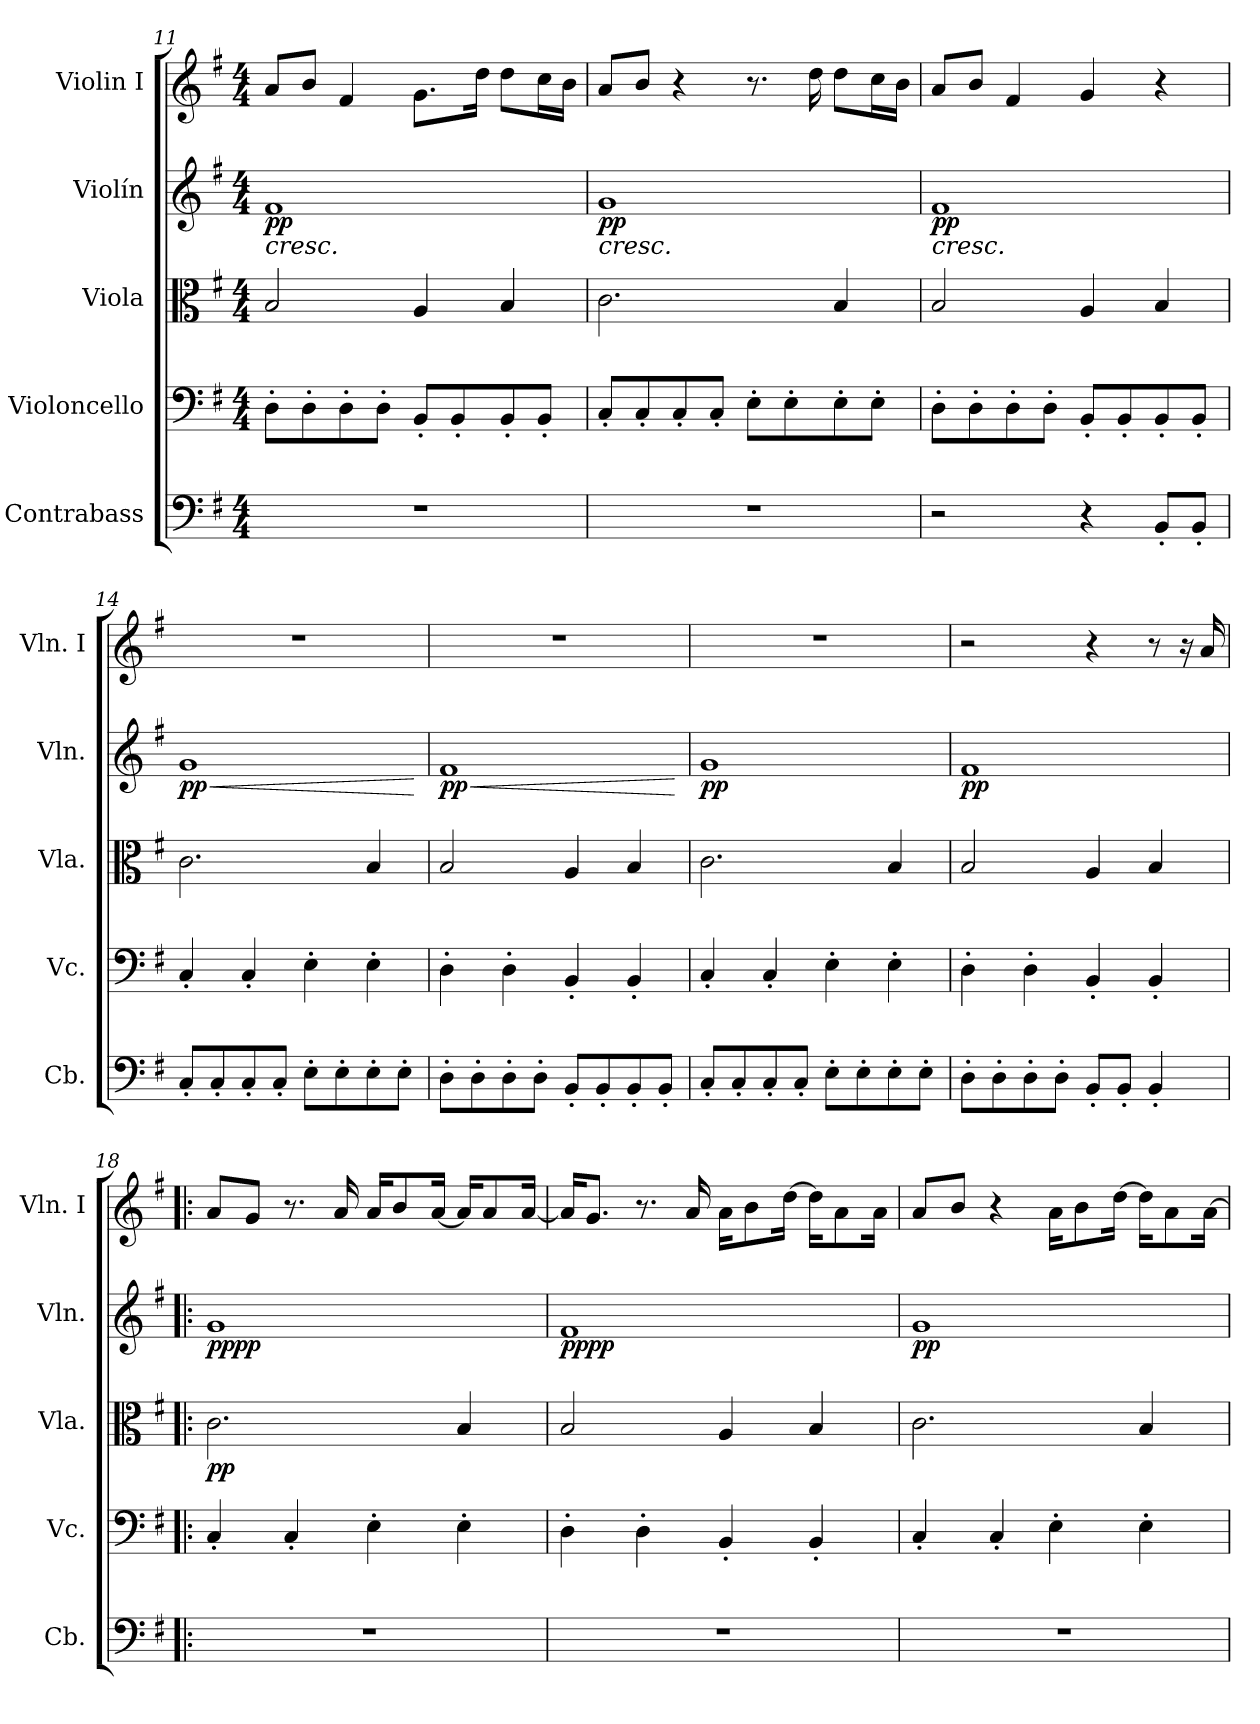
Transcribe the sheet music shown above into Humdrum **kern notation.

**kern	**kern	**kern	**dynam	**kern	**dynam	**kern
*part5	*part4	*part3	*part3	*part2	*part2	*part1
*staff5	*staff4	*staff3	*staff3	*staff2	*staff2	*staff1
*I"Contrabass	*I"Violoncello	*I"Viola	*	*I"Violín	*	*I"Violin I
*I'Cb.	*I'Vc.	*I'Vla.	*	*I'Vln.	*	*I'Vln. I
*clefF4	*clefF4	*clefC3	*	*clefG2	*	*clefG2
*ITrd7c12	*	*	*	*	*	*
*k[f#]	*k[f#]	*k[f#]	*	*k[f#]	*	*k[f#]
*M4/4	*M4/4	*M4/4	*	*M4/4	*	*M4/4
=11	=11	=11	=11	=11	=11	=11
!	!	!	!	!	!LO:HP:b	!
!	!	!	!	!	!LO:DY:n=1:b	!
1r	8D'\L	2B/	.	1f#	< pp	8a/L
.	8D'\	.	.	.	.	8b/J
.	8D'\	.	.	.	.	4f#/
.	8D'\J	.	.	.	.	.
.	8BB'/L	4A/	.	.	.	8.g\L
.	8BB'/	.	.	.	.	.
.	.	.	.	.	.	16dd\Jk
.	8BB'/	4B/	.	.	.	8dd\L
.	8BB'/J	.	.	.	.	16cc\L
.	.	.	.	.	.	16b\JJ
=12	=12	=12	=12	=12	=12	=12
!	!	!	!	!	!LO:HP:b	!
!	!	!	!	!	!LO:HP:n=1:b	!
!	!	!	!	!	!LO:DY:n=1:b	!
1r	8C'/L	2.c\	.	1g	< < pp	8a/L
.	8C'/	.	.	.	.	8b/J
.	8C'/	.	.	.	.	4r
.	8C'/J	.	.	.	.	.
.	8E'\L	.	.	.	.	8.r
.	8E'\	.	.	.	.	.
.	.	.	.	.	.	16dd\
.	8E'\	4B/	.	.	.	8dd\L
.	8E'\J	.	.	.	.	16cc\L
.	.	.	.	.	.	16b\JJ
=13	=13	=13	=13	=13	=13	=13
!	!	!	!	!	!LO:HP:b	!
!	!	!	!	!	!LO:HP:n=1:b	!
!	!	!	!	!	!LO:DY:n=1:b	!
2r	8D'\L	2B/	.	1f#	< < pp	8a/L
.	8D'\	.	.	.	.	8b/J
.	8D'\	.	.	.	.	4f#/
.	8D'\J	.	.	.	.	.
4r	8BB'/L	4A/	.	.	.	4g/
.	8BB'/	.	.	.	.	.
8BBB'/L	8BB'/	4B/	.	.	.	4r
8BBB'/J	8BB'/J	.	.	.	.	.
!!LO:LB:g=z
=14	=14	=14	=14	=14	=14	=14
!	!	!	!	!	!LO:HP:b	!
!	!	!	!	!	!LO:DY:n=1:b	!
8CC'/L	4C'/	2.c\	.	1g	< pp	1r
8CC'/	.	.	.	.	.	.
8CC'/	4C'/	.	.	.	.	.
8CC'/J	.	.	.	.	.	.
8EE'\L	4E'\	.	.	.	.	.
8EE'\	.	.	.	.	.	.
8EE'\	4E'\	4B/	.	.	.	.
8EE'\J	.	.	.	.	.	.
.	.	.	.	.	[	.
=15	=15	=15	=15	=15	=15	=15
!	!	!	!	!	!LO:HP:b	!
!	!	!	!	!	!LO:DY:n=1:b	!
8DD'\L	4D'\	2B/	.	1f#	< pp	1r
8DD'\	.	.	.	.	.	.
8DD'\	4D'\	.	.	.	.	.
8DD'\J	.	.	.	.	.	.
8BBB'/L	4BB'/	4A/	.	.	.	.
8BBB'/	.	.	.	.	.	.
8BBB'/	4BB'/	4B/	.	.	.	.
8BBB'/J	.	.	.	.	.	.
.	.	.	.	.	[	.
=16	=16	=16	=16	=16	=16	=16
!	!	!	!	!	!LO:DY:b	!
8CC'/L	4C'/	2.c\	.	1g	pp	1r
8CC'/	.	.	.	.	.	.
8CC'/	4C'/	.	.	.	.	.
8CC'/J	.	.	.	.	.	.
8EE'\L	4E'\	.	.	.	.	.
8EE'\	.	.	.	.	.	.
8EE'\	4E'\	4B/	.	.	.	.
8EE'\J	.	.	.	.	.	.
.	.	.	.	.	[	.
=17	=17	=17	=17	=17	=17	=17
!	!	!	!	!	!LO:DY:b	!
8DD'\L	4D'\	2B/	.	1f#	pp	2r
8DD'\	.	.	.	.	.	.
8DD'\	4D'\	.	.	.	.	.
8DD'\J	.	.	.	.	.	.
8BBB'/L	4BB'/	4A/	.	.	.	4r
8BBB'/J	.	.	.	.	.	.
4BBB'/	4BB'/	4B/	.	.	.	8r
.	.	.	.	.	.	16r
.	.	.	.	.	.	16a/
.	.	.	.	.	[	.
!!LO:PB:g=z
=18!|:	=18!|:	=18!|:	=18!|:	=18!|:	=18!|:	=18!|:
!	!	!	!LO:DY:b	!	!	!
!	!	!	!LO:DY:n=1:b	!	!LO:DY:b	!
!	!	!	!	!	!LO:DY:n=1:b	!
1r	4C'/	2.c\	p p	1g	pp pp	8a/L
.	.	.	.	.	.	8g/J
.	4C'/	.	.	.	.	8.r
.	.	.	.	.	.	16a/
.	4E'\	.	.	.	.	16a/KL
.	.	.	.	.	.	8b/
.	.	.	.	.	.	[16a/Jk
.	4E'\	4B/	.	.	.	16a/KL]
.	.	.	.	.	.	8a/
.	.	.	.	.	.	[16a/Jk
.	.	.	.	.	[	.
=19	=19	=19	=19	=19	=19	=19
!	!	!	!	!	!LO:DY:b	!
!	!	!	!	!	!LO:DY:n=1:b	!
1r	4D'\	2B/	.	1f#	pp pp	16a/KL]
.	.	.	.	.	.	8.g/J
.	4D'\	.	.	.	.	8.r
.	.	.	.	.	.	16a/
.	4BB'/	4A/	.	.	.	16a\KL
.	.	.	.	.	.	8b\
.	.	.	.	.	.	[16dd\Jk
.	4BB'/	4B/	.	.	.	16dd\KL]
.	.	.	.	.	.	8a\
.	.	.	.	.	.	16a\Jk
.	.	.	.	.	[	.
=20	=20	=20	=20	=20	=20	=20
!	!	!	!	!	!LO:DY:b	!
1r	4C'/	2.c\	.	1g	pp	8a/L
.	.	.	.	.	.	8b/J
.	4C'/	.	.	.	.	4r
.	4E'\	.	.	.	.	16a\KL
.	.	.	.	.	.	8b\
.	.	.	.	.	.	[16dd\Jk
.	4E'\	4B/	.	.	.	16dd\KL]
.	.	.	.	.	.	8a\
.	.	.	.	.	.	[16a\Jk
.	.	.	.	.	[	.
=	=	=	=	=	=	=
*-	*-	*-	*-	*-	*-	*-
